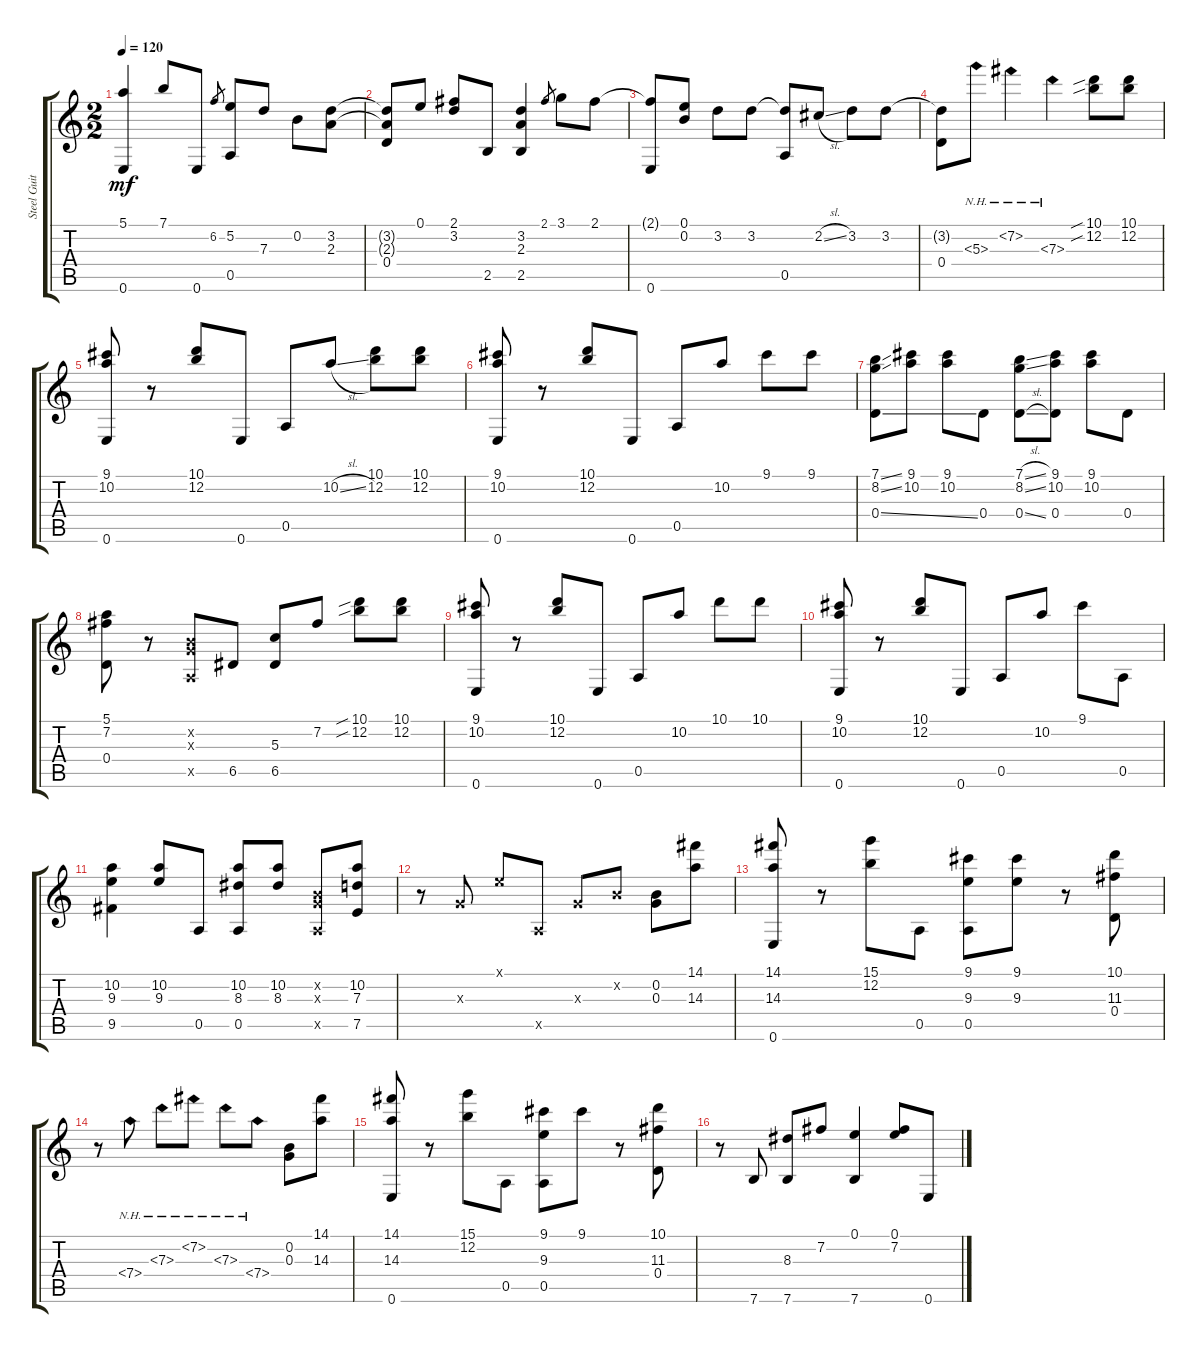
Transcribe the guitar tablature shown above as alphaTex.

\track ("Steel Guitar" "Steel Guit") {instrument acousticguitarsteel}
\staff {score tabs}
\tuning (E4 B3 G3 D3 A2 E2) {hide}
\ts (2 2)
\tempo 120
\clef g2
\ks c
(5.1 0.6).4{dy mf} 7.1.8 0.6.8 6.2.8{gr} (5.2 0.5).8 7.3.8 0.2.8 (3.2 2.3).8 |
(3.2{t} 2.3{t} 0.4).8 0.1.8 (2.1 3.2).8 2.5.8 (3.2 2.3 2.5).4 2.1.8{gr} 3.1.8 2.1.8 |
(2.1{t} 0.6).8 (0.1 0.2).8 3.2.8 3.2.8 (3.2{t} 0.5).8 2.2{sl}.8 3.2.8 3.2.8 |
(3.2{t} 0.4).8 5.3{nh}.8 7.2{nh}.4 7.3{nh}.4 (10.1{sib} 12.2{sib}).8 (10.1 12.2).8 |
(9.1 10.2 0.6).8 r.8 (10.1 12.2).8 0.6.8 0.5.8 10.2{sl}.8 (10.1 12.2).8 (10.1 12.2).8 |
(9.1 10.2 0.6).8 r.8 (10.1 12.2).8 0.6.8 0.5.8 10.2.8 9.1.8 9.1.8 |
(7.1{ss} 8.2{ss} 0.4{ss}).8 (9.1 10.2).8 (9.1 10.2).8 0.4.8 (7.1{sl} 8.2{sl} 0.4{sl}).8 (9.1 10.2 0.4).8 (9.1 10.2).8 0.4.8 |
(5.1 7.2 0.4).8 r.8 (0.2{x} 0.3{x} 0.5{x}).8 6.5.8 (5.3 6.5).8 7.2.8 (10.1{sib} 12.2{sib}).8 (10.1 12.2).8 |
(9.1 10.2 0.6).8 r.8 (10.1 12.2).8 0.6.8 0.5.8 10.2.8 10.1.8 10.1.8 |
(9.1 10.2 0.6).8 r.8 (10.1 12.2).8 0.6.8 0.5.8 10.2.8 9.1.8 0.5.8 |
(10.2 9.3 9.5).4 (10.2 9.3).8 0.5.8 (10.2 8.3 0.5).8 (10.2 8.3).8 (0.2{x} 0.3{x} 0.5{x}).8 (10.2 7.3 7.5).8 |
r.8 0.3{x}.8 0.1{x}.8 0.5{x}.8 0.3{x}.8 0.2{x}.8 (0.2 0.3).8 (14.1 14.3).8 |
(14.1 14.3 0.6).8 r.8 (15.1 12.2).8 0.5.8 (9.1 9.3 0.5).8 (9.1 9.3).8 r.8 (10.1 11.3 0.4).8 |
r.8 7.4{nh}.8 7.3{nh}.8 7.2{nh}.8 7.3{nh}.8 7.4{nh}.8 (0.2 0.3).8 (14.1 14.3).8 |
(14.1 14.3 0.6).8 r.8 (15.1 12.2).8 0.5.8 (9.1 9.3 0.5).8 9.1.8 r.8 (10.1 11.3 0.4).8 |
r.8 7.6.8 (8.3 7.6).8 7.2.8 (0.1 7.6).4 (0.1 7.2).8 0.6.8
